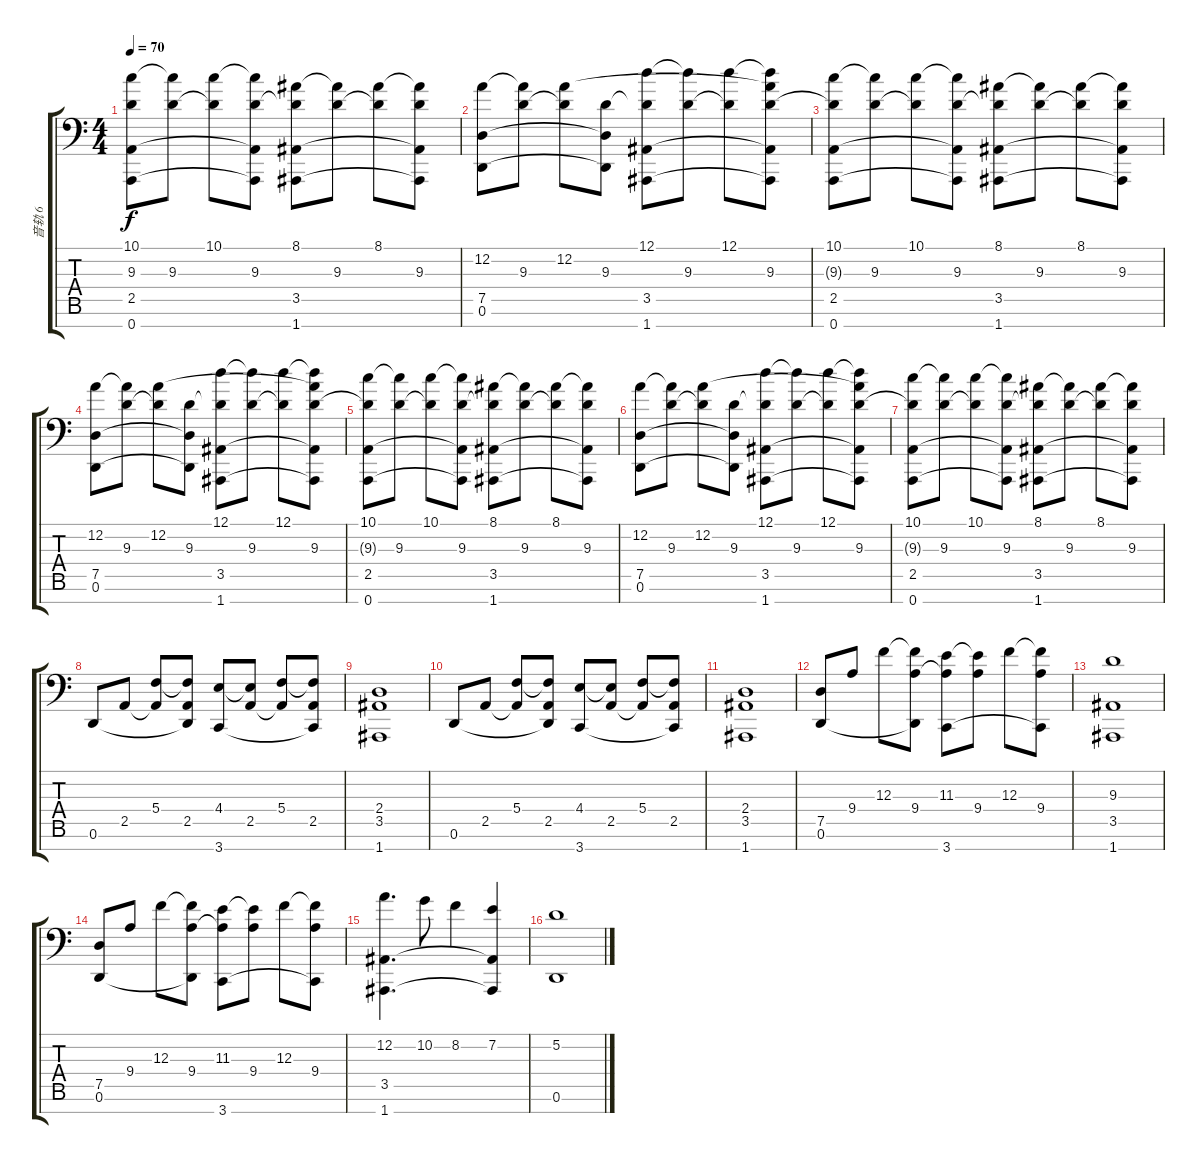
\track ("音轨 6" "音轨 6") {instrument acousticgrandpiano}
\staff {score tabs}
\tuning (D4 A3 F3 C3 G2 D2 A1) {hide}
\ts (4 4)
\tempo 70
\clef f4
\ks c
(10.1 9.3{t} 2.5 0.7).8{dy f} (10.1{t} 9.3).8 (10.1 9.3{t}).8 (10.1{t} 9.3 2.5{t} 0.7{t}).8 (8.1 9.3{t} 3.5 1.7).8 (8.1{t} 9.3).8 (8.1 9.3{t}).8 (8.1{t} 9.3 3.5{t} 1.7{t}).8 |
(12.2 7.5 0.6).8 (12.2{t} 9.3).8 (12.2 9.3{t}).8 (9.3 7.5{t} 0.6{t}).8 (12.1 9.3{t} 3.5 1.7).8 (12.1{t} 9.3).8 (12.1 9.3{t}).8 (12.1{t} 12.2{t} 9.3 3.5{t} 1.7{t}).8 |
(10.1 9.3{t} 2.5 0.7).8 (10.1{t} 9.3).8 (10.1 9.3{t}).8 (10.1{t} 9.3 2.5{t} 0.7{t}).8 (8.1 9.3{t} 3.5 1.7).8 (8.1{t} 9.3).8 (8.1 9.3{t}).8 (8.1{t} 9.3 3.5{t} 1.7{t}).8 |
(12.2 7.5 0.6).8 (12.2{t} 9.3).8 (12.2 9.3{t}).8 (9.3 7.5{t} 0.6{t}).8 (12.1 9.3{t} 3.5 1.7).8 (12.1{t} 9.3).8 (12.1 9.3{t}).8 (12.1{t} 12.2{t} 9.3 3.5{t} 1.7{t}).8 |
(10.1 9.3{t} 2.5 0.7).8 (10.1{t} 9.3).8 (10.1 9.3{t}).8 (10.1{t} 9.3 2.5{t} 0.7{t}).8 (8.1 9.3{t} 3.5 1.7).8 (8.1{t} 9.3).8 (8.1 9.3{t}).8 (8.1{t} 9.3 3.5{t} 1.7{t}).8 |
(12.2 7.5 0.6).8 (12.2{t} 9.3).8 (12.2 9.3{t}).8 (9.3 7.5{t} 0.6{t}).8 (12.1 9.3{t} 3.5 1.7).8 (12.1{t} 9.3).8 (12.1 9.3{t}).8 (12.1{t} 12.2{t} 9.3 3.5{t} 1.7{t}).8 |
(10.1 9.3{t} 2.5 0.7).8 (10.1{t} 9.3).8 (10.1 9.3{t}).8 (10.1{t} 9.3 2.5{t} 0.7{t}).8 (8.1 9.3{t} 3.5 1.7).8 (8.1{t} 9.3).8 (8.1 9.3{t}).8 (8.1{t} 9.3 3.5{t} 1.7{t}).8 |
0.6.8 2.5.8 (5.4 2.5{t}).8 (5.4{t} 2.5 0.6{t}).8 (4.4 3.7).8 (4.4{t} 2.5).8 (5.4 2.5{t}).8 (5.4{t} 2.5 3.7{t}).8 |
(2.4 3.5 1.7).1 |
0.6.8 2.5.8 (5.4 2.5{t}).8 (5.4{t} 2.5 0.6{t}).8 (4.4 3.7).8 (4.4{t} 2.5).8 (5.4 2.5{t}).8 (5.4{t} 2.5 3.7{t}).8 |
(2.4 3.5 1.7).1 |
(7.5 0.6).8 9.4.8 12.3.8 (12.3{t} 9.4 0.6{t}).8 (11.3 9.4{t} 3.7).8 (11.3{t} 9.4).8 12.3.8 (12.3{t} 9.4 3.7{t}).8 |
(9.3 3.5 1.7).1 |
(7.5 0.6).8 9.4.8 12.3.8 (12.3{t} 9.4 0.6{t}).8 (11.3 9.4{t} 3.7).8 (11.3{t} 9.4).8 12.3.8 (12.3{t} 9.4 3.7{t}).8 |
(12.2 3.5 1.7).4{d} 10.2.8 8.2.4 (7.2 3.5{t} 1.7{t}).4 |
(5.2 0.6).1
